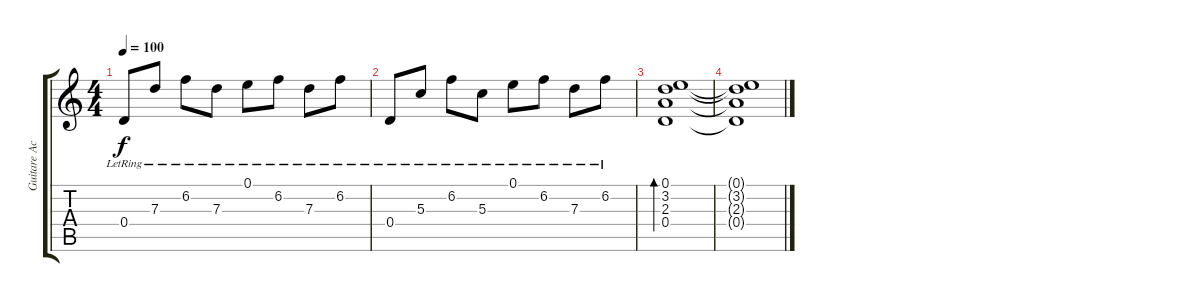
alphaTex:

\track ("Guitare Acoustique" "Guitare Ac") {instrument acousticguitarnylon}
\staff {score tabs}
\tuning (E4 B3 G3 D3 A2 E2) {hide}
\ts (4 4)
\tempo 100
\clef g2
\ks c
0.4{lr}.8{dy f} 7.3{lr}.8 6.2{lr}.8 7.3{lr}.8 0.1{lr}.8 6.2{lr}.8 7.3{lr}.8 6.2{lr}.8 |
0.4{lr}.8 5.3{lr}.8 6.2{lr}.8 5.3{lr}.8 0.1{lr}.8 6.2{lr}.8 7.3{lr}.8 6.2{lr}.8 |
(0.1 3.2 2.3 0.4).1{bd 480} |
(0.1{t} 3.2{t} 2.3{t} 0.4{t}).1
